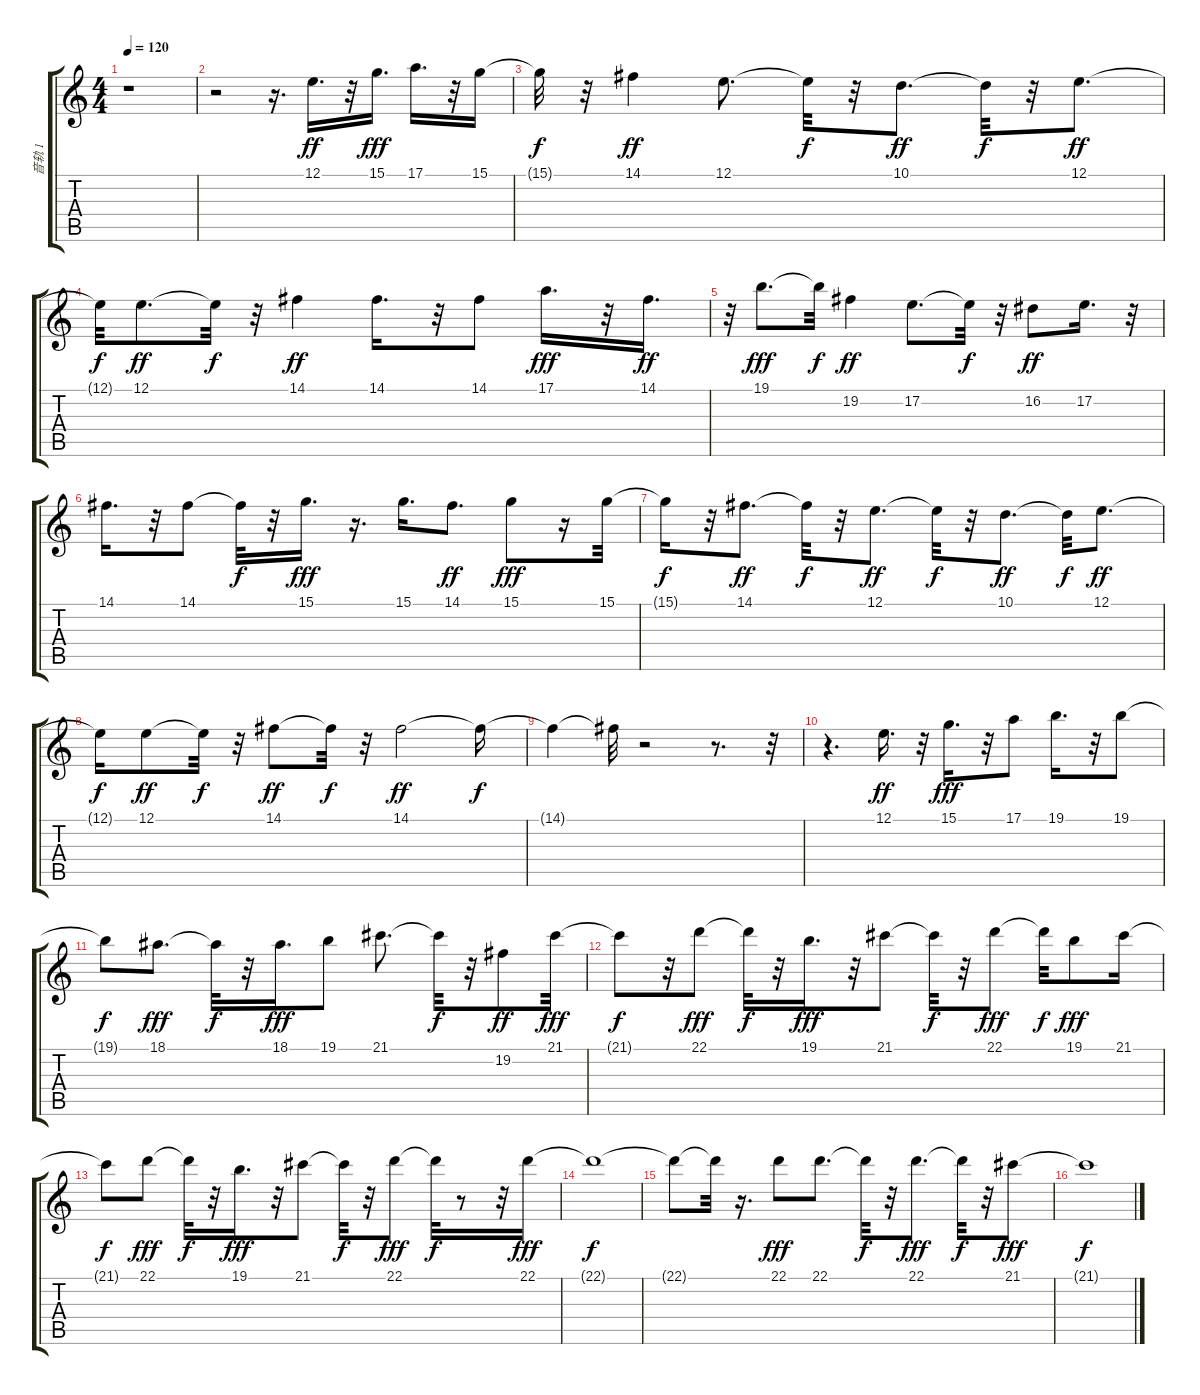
\track ("音轨 1" "音轨 1") {instrument flute}
\staff {score tabs}
\tuning (E4 B3 G3 D3 A2 E2) {hide}
\ts (4 4)
\tempo 120
\clef g2
\ks c
r.1{dy f} |
r.2 r.16{d} 12.1.16{d dy ff} r.32 15.1.16{d dy fff} 17.1.16{d} r.32 15.1.16 |
15.1{t}.32{dy f} r.32 14.1.4{dy ff} 12.1.8{d} 12.1{t}.32{dy f} r.32 10.1.8{d dy ff} 10.1{t}.32{dy f} r.32 12.1.8{d dy ff} |
12.1{t}.32{dy f} 12.1.8{d dy ff} 12.1{t}.32{dy f} r.32 14.1.4{dy ff} 14.1.16{d} r.32 14.1.8 17.1.16{d dy fff} r.32 14.1.16{d dy ff} |
r.32 19.1.8{d dy fff} 19.1{t}.32{dy f} 19.2.4{dy ff} 17.2.8{d} 17.2{t}.32{dy f} r.32 16.2.8{dy ff} 17.2.16{d} r.32 |
14.1.16{d} r.32 14.1.8 14.1{t}.32{dy f} r.32 15.1.16{d dy fff} r.16{d} 15.1.16{d} 14.1.8{d dy ff} 15.1.8{dy fff} r.16 15.1.32 |
15.1{t}.16{dy f} r.32 14.1.8{d dy ff} 14.1{t}.32{dy f} r.32 12.1.8{d dy ff} 12.1{t}.32{dy f} r.32 10.1.8{d dy ff} 10.1{t}.32{dy f} 12.1.8{d dy ff} |
12.1{t}.16{dy f} 12.1.8{dy ff} 12.1{t}.32{dy f} r.32 14.1.8{dy ff} 14.1{t}.32{dy f} r.32 14.1.2{dy ff} 14.1{t}.16{dy f} |
14.1{t}.4 14.1{t}.32 r.2 r.8{d} r.32 |
r.4{d} 12.1.16{d dy ff} r.32 15.1.16{d dy fff} r.32 17.1.8 19.1.16{d} r.32 19.1.8 |
19.1{t}.8{dy f} 18.1.8{d dy fff} 18.1{t}.32{dy f} r.32 18.1.16{d dy fff} 19.1.8 21.1.8{d} 21.1{t}.32{dy f} r.32 19.2.8{dy ff} 21.1.32{dy fff} |
21.1{t}.8{dy f} r.32 22.1.8{dy fff} 22.1{t}.32{dy f} r.32 19.1.16{d dy fff} r.32 21.1.8 21.1{t}.32{dy f} r.32 22.1.8{dy fff} 22.1{t}.32{dy f} 19.1.8{dy fff} 21.1.16 |
21.1{t}.8{dy f} 22.1.8{dy fff} 22.1{t}.32{dy f} r.32 19.1.16{d dy fff} r.32 21.1.8 21.1{t}.32{dy f} r.32 22.1.8{dy fff} 22.1{t}.32{dy f} r.8 r.32 22.1.16{dy fff} |
22.1{t}.1{dy f} |
22.1{t}.8 22.1{t}.32 r.16{d} 22.1.8{dy fff} 22.1.8{d} 22.1{t}.32{dy f} r.32 22.1.8{d dy fff} 22.1{t}.32{dy f} r.32 21.1.8{dy fff} |
21.1{t}.1{dy f}
